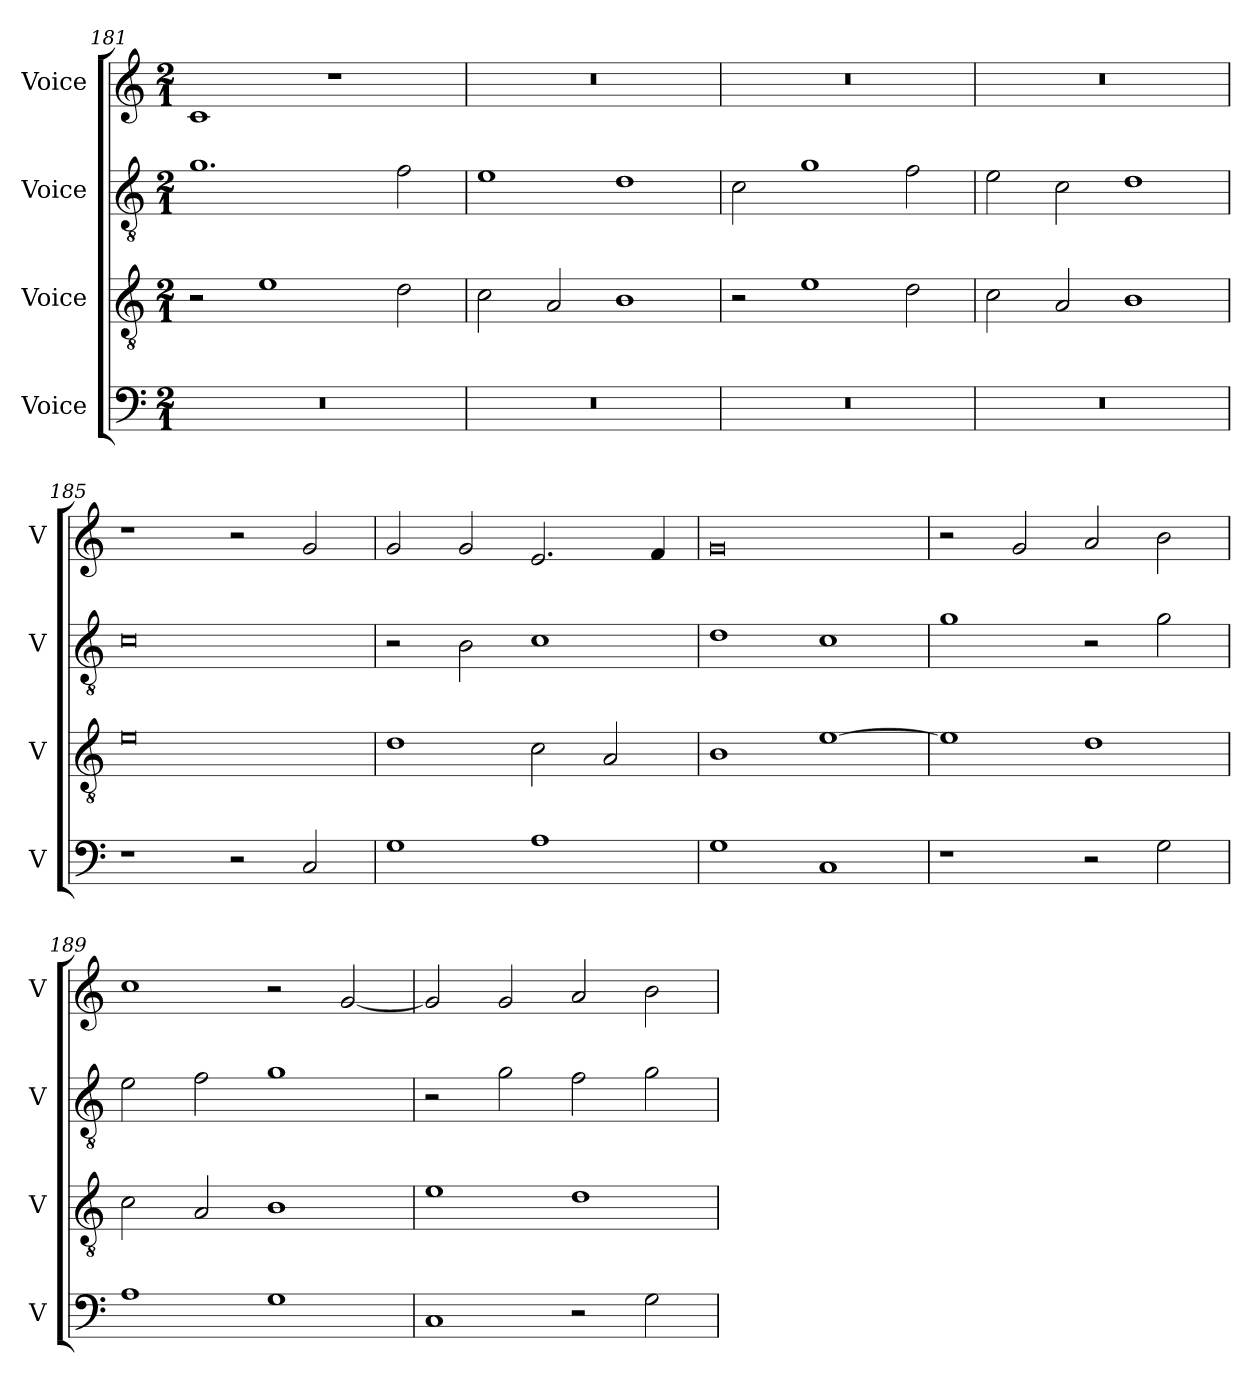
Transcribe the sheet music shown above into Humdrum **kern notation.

**kern	**kern	**kern	**kern
*part4	*part3	*part2	*part1
*staff4	*staff3	*staff2	*staff1
*I"Voice	*I"Voice	*I"Voice	*I"Voice
*I'V	*I'V	*I'V	*I'V
*clefF4	*clefGv2	*clefGv2	*clefG2
*k[]	*k[]	*k[]	*k[]
*M2/1	*M2/1	*M2/1	*M2/1
=181	=181	=181	=181
0r	2r	1.g	1c
.	1e	.	.
.	.	.	1r
.	2d\	2f\	.
!!LO:LB:g=z
=182	=182	=182	=182
0r	2c\	1e	0r
.	2A/	.	.
.	1B	1d	.
=183	=183	=183	=183
0r	2r	2c\	0r
.	1e	1g	.
.	2d\	2f\	.
=184	=184	=184	=184
0r	2c\	2e\	0r
.	2A/	2c\	.
.	1B	1d	.
=185	=185	=185	=185
1r	0e	0c	1r
2r	.	.	2r
2C/	.	.	2g/
=186	=186	=186	=186
1G	1d	2r	2g/
.	.	2B\	2g/
1A	2c\	1c	2.e/
.	2A/	.	.
.	.	.	4f/
=187	=187	=187	=187
1G	1B	1d	0g
1C	[1e	1c	.
=188	=188	=188	=188
1r	1e]	1g	2r
.	.	.	2g/
2r	1d	2r	2a/
2G\	.	2g\	2b\
=189	=189	=189	=189
1A	2c\	2e\	1cc
.	2A/	2f\	.
1G	1B	1g	2r
.	.	.	[2g/
!!LO:LB:g=z
=190	=190	=190	=190
1C	1e	2r	2g/]
.	.	2g\	2g/
2r	1d	2f\	2a/
2G\	.	2g\	2b\
=	=	=	=
*-	*-	*-	*-
